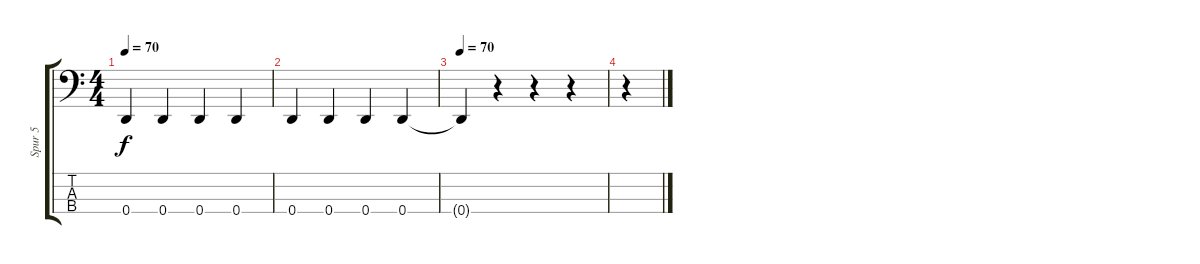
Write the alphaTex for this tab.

\track ("Spur 5" "Spur 5") {instrument electricbasspick}
\staff {score tabs}
\tuning (F2 C2 G1 D1) {hide}
\ts (4 4)
\tempo 70
\clef f4
\ks c
0.4.4{dy f} 0.4.4 0.4.4 0.4.4 |
0.4.4 0.4.4 0.4.4 0.4.4 |
\tempo 70
0.4{t}.4 r.4 r.4 r.4 |
r.4
